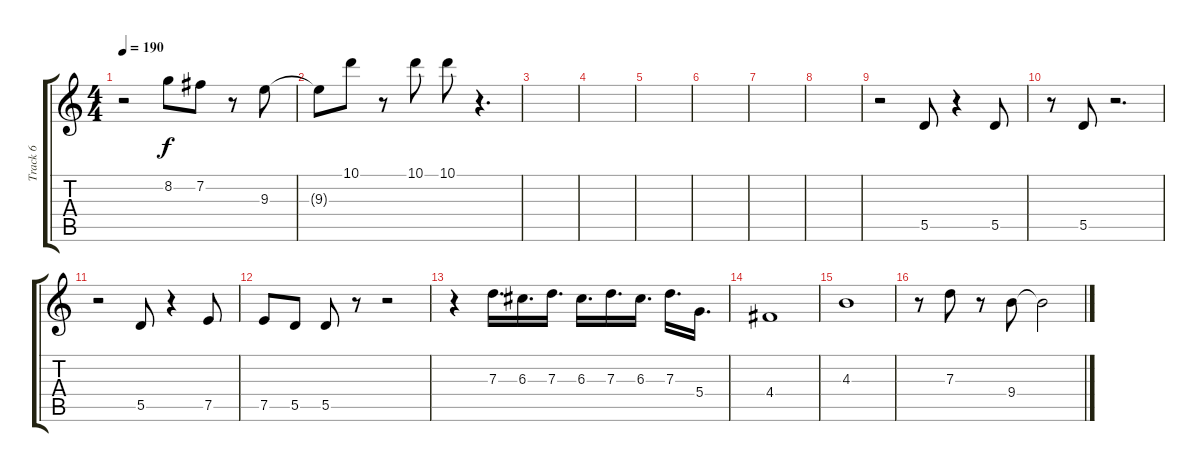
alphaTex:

\track ("Track 6" "Track 6") {instrument acousticguitarnylon}
\staff {score tabs}
\tuning (E4 B3 G3 D3 A2 E2) {hide}
\ts (4 4)
\tempo 190
\clef g2
\ks c
r.2{dy f} 8.2.8 7.2.8 r.8 9.3.8 |
9.3{t}.8 10.1.8 r.8 10.1.8 10.1.8 r.4{d} |
|
|
|
|
|
|
r.2 5.5.8 r.4 5.5.8 |
r.8 5.5.8 r.2{d} |
r.2 5.5.8 r.4 7.5.8 |
7.5.8 5.5.8 5.5.8 r.8 r.2 |
r.4 7.3.16{d} 6.3.16{d} 7.3.16{d} 6.3.16{d} 7.3.16{d} 6.3.16{d} 7.3.16{d} 5.4.16{d} |
4.4.1 |
4.3.1 |
r.8 7.3.8 r.8 9.4.8 9.4{t}.2
